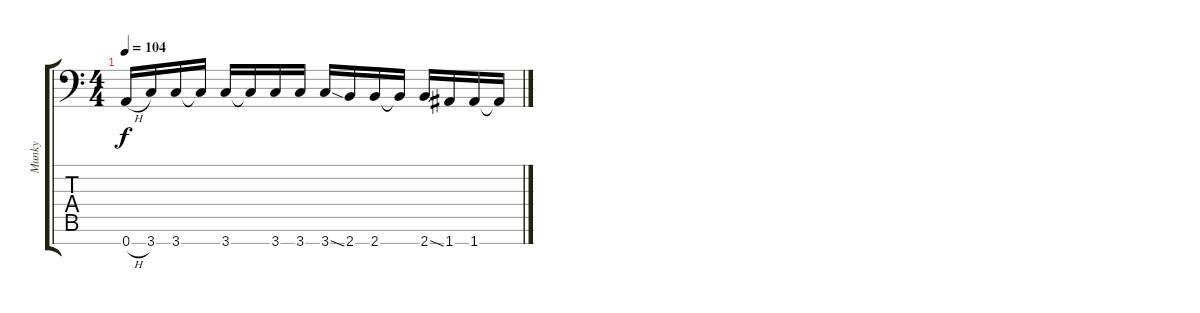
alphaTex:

\track ("Munky" "Munky") {instrument overdrivenguitar}
\staff {score tabs}
\tuning (D4 A3 F3 C3 G2 D2 A1) {hide}
\ts (4 4)
\tempo 104
\clef f4
\ks c
0.7{h}.16{dy f} 3.7.16 3.7.16 3.7{t}.16 3.7.16 3.7{t}.16 3.7.16 3.7.16 3.7{ss}.16 2.7.16 2.7.16 2.7{t}.16 2.7{ss}.16 1.7.16 1.7.16 1.7{t}.16
